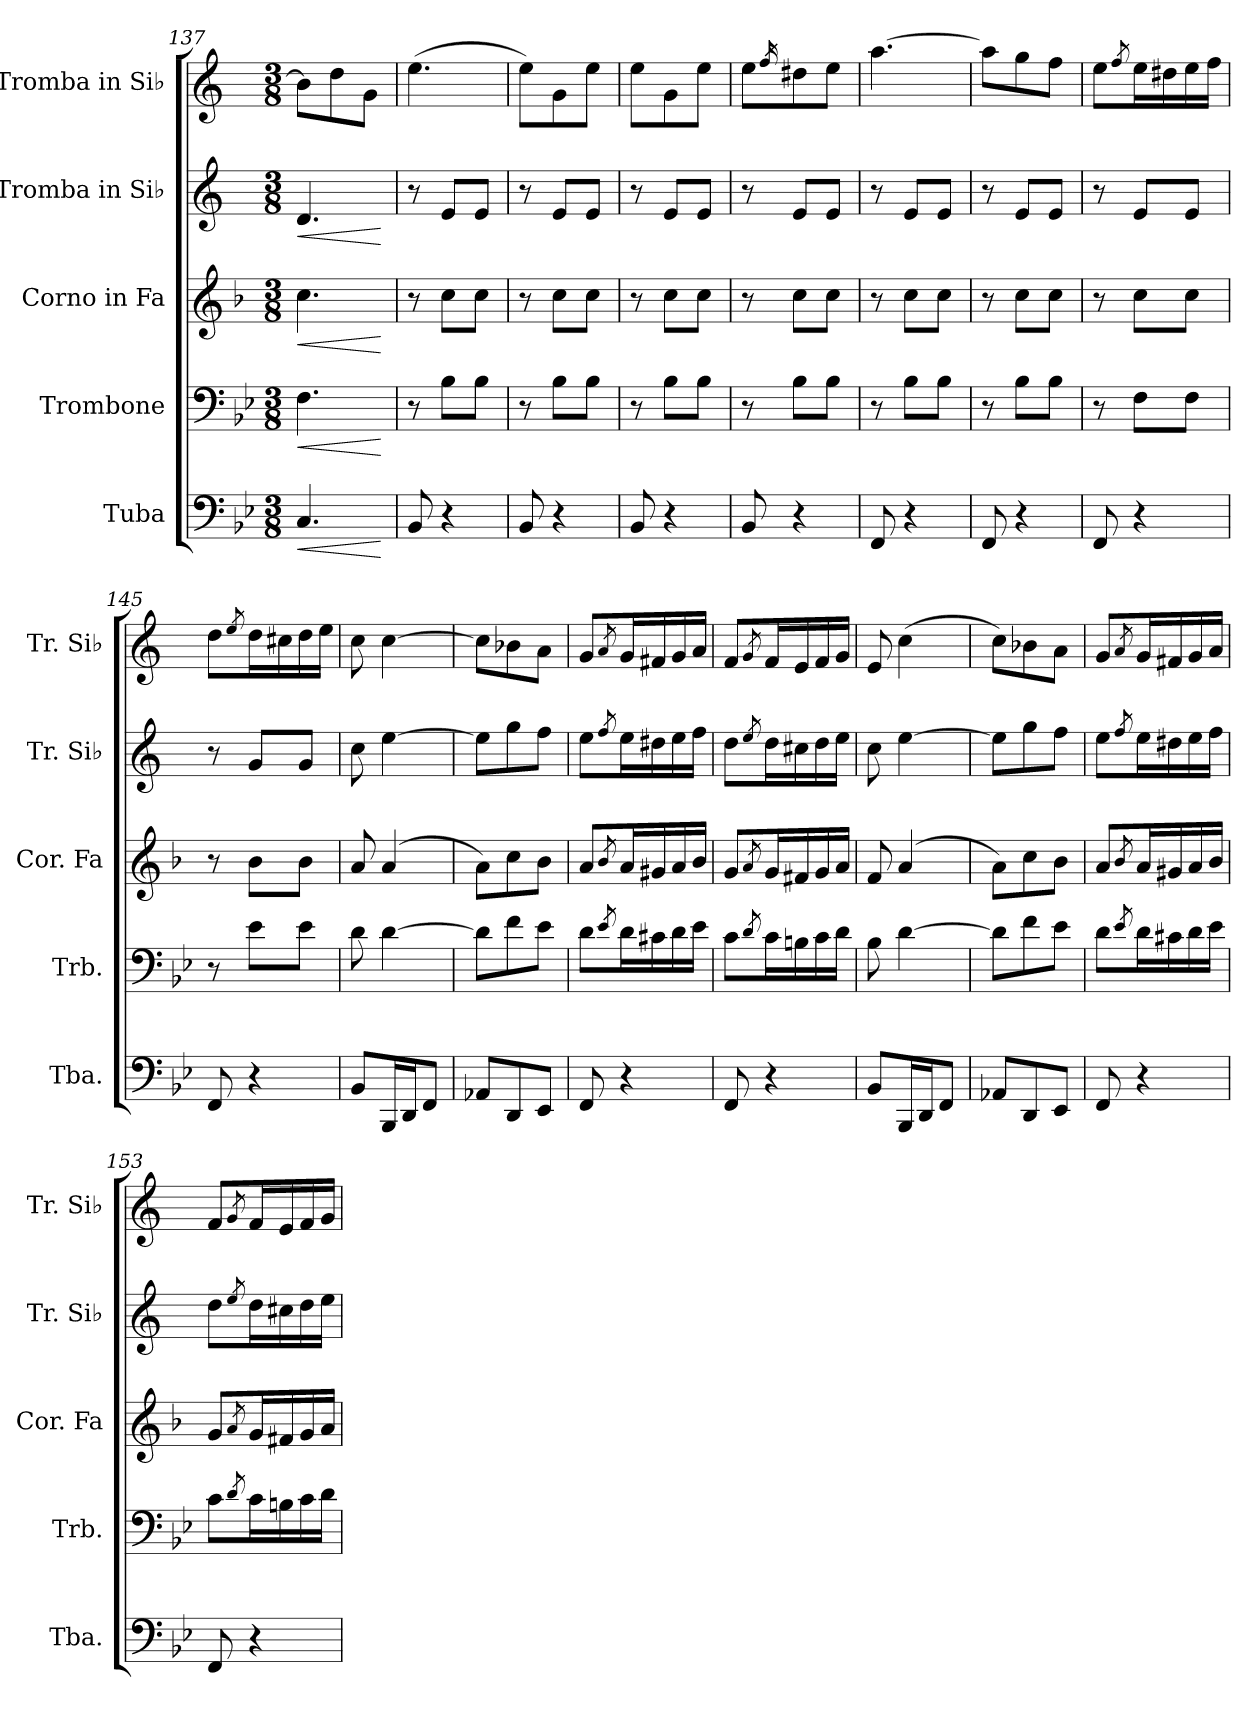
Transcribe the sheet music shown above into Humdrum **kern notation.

**kern	**dynam	**kern	**dynam	**kern	**dynam	**kern	**dynam	**kern
*part5	*part5	*part4	*part4	*part3	*part3	*part2	*part2	*part1
*staff5	*staff5	*staff4	*staff4	*staff3	*staff3	*staff2	*staff2	*staff1
*I"Tuba	*	*I"Trombone	*	*I"Corno in Fa	*	*I"Tromba in Si♭	*	*I"Tromba in Si♭
*I'Tba.	*	*I'Trb.	*	*I'Cor. Fa	*	*I'Tr. Si♭	*	*I'Tr. Si♭
*clefF4	*	*clefF4	*	*clefG2	*	*clefG2	*	*clefG2
*	*	*	*	*ITrd4c7	*	*ITrd1c2	*	*ITrd1c2
*k[b-e-]	*	*k[b-e-]	*	*k[b-e-]	*	*k[b-e-]	*	*k[b-e-]
*M3/8	*	*M3/8	*	*M3/8	*	*M3/8	*	*M3/8
=137	=137	=137	=137	=137	=137	=137	=137	=137
!	!LO:HP:b	!	!LO:HP:b	!	!LO:HP:b	!	!LO:HP:b	!
4.C/	<	4.F\	<	4.f\	<	4.c/	<	8a\L]
.	.	.	.	.	.	.	.	8cc\
.	.	.	.	.	.	.	.	8f\J
.	[	.	[	.	[	.	[	.
=138	=138	=138	=138	=138	=138	=138	=138	=138
8BB-/	.	8r	.	8r	.	8r	.	(4.dd\
4r	.	8B-\L	.	8f\L	.	8d/L	.	.
.	.	8B-\J	.	8f\J	.	8d/J	.	.
=139	=139	=139	=139	=139	=139	=139	=139	=139
8BB-/	.	8r	.	8r	.	8r	.	8dd\L)
4r	.	8B-\L	.	8f\L	.	8d/L	.	8f\
.	.	8B-\J	.	8f\J	.	8d/J	.	8dd\J
=140	=140	=140	=140	=140	=140	=140	=140	=140
8BB-/	.	8r	.	8r	.	8r	.	8dd\L
4r	.	8B-\L	.	8f\L	.	8d/L	.	8f\
.	.	8B-\J	.	8f\J	.	8d/J	.	8dd\J
=141	=141	=141	=141	=141	=141	=141	=141	=141
8BB-/	.	8r	.	8r	.	8r	.	8dd\L
.	.	.	.	.	.	.	.	16qee-/
4r	.	8B-\L	.	8f\L	.	8d/L	.	8cc#X\
.	.	8B-\J	.	8f\J	.	8d/J	.	8dd\J
=142	=142	=142	=142	=142	=142	=142	=142	=142
8FF/	.	8r	.	8r	.	8r	.	[4.gg\
4r	.	8B-\L	.	8f\L	.	8d/L	.	.
.	.	8B-\J	.	8f\J	.	8d/J	.	.
=143	=143	=143	=143	=143	=143	=143	=143	=143
8FF/	.	8r	.	8r	.	8r	.	8gg\L]
4r	.	8B-\L	.	8f\L	.	8d/L	.	8ff\
.	.	8B-\J	.	8f\J	.	8d/J	.	8ee-\J
=144	=144	=144	=144	=144	=144	=144	=144	=144
8FF/	.	8r	.	8r	.	8r	.	8dd\L
.	.	.	.	.	.	.	.	8qee-/
4r	.	8F\L	.	8f\L	.	8d/L	.	16dd\L
.	.	.	.	.	.	.	.	16cc#X\
.	.	8F\J	.	8f\J	.	8d/J	.	16dd\
.	.	.	.	.	.	.	.	16ee-\JJ
!!LO:LB:g=z
=145	=145	=145	=145	=145	=145	=145	=145	=145
8FF/	.	8r	.	8r	.	8r	.	8cc\L
.	.	.	.	.	.	.	.	8qdd/
4r	.	8e-\L	.	8e-\L	.	8f/L	.	16cc\L
.	.	.	.	.	.	.	.	16bn\
.	.	8e-\J	.	8e-\J	.	8f/J	.	16cc\
.	.	.	.	.	.	.	.	16dd\JJ
=146	=146	=146	=146	=146	=146	=146	=146	=146
8BB-/L	.	8d\	.	8d/	.	8b-\	.	8b-\
16BBB-/L	.	[4d\	.	(4d/	.	[4dd\	.	[4b-\
16DD/J	.	.	.	.	.	.	.	.
8FF/J	.	.	.	.	.	.	.	.
=147	=147	=147	=147	=147	=147	=147	=147	=147
8AA-X/L	.	8d\L]	.	8d\L)	.	8dd\L]	.	8b-\L]
8DD/	.	8f\	.	8f\	.	8ff\	.	8a-X\
8EE-/J	.	8e-\J	.	8e-\J	.	8ee-\J	.	8g\J
=148	=148	=148	=148	=148	=148	=148	=148	=148
8FF/	.	8d\L	.	8d/L	.	8dd\L	.	8f/L
.	.	8qe-/	.	8qe-/	.	8qee-/	.	8qg/
4r	.	16d\L	.	16d/L	.	16dd\L	.	16f/L
.	.	16c#X\	.	16c#X/	.	16cc#X\	.	16en/
.	.	16d\	.	16d/	.	16dd\	.	16f/
.	.	16e-\JJ	.	16e-/JJ	.	16ee-\JJ	.	16g/JJ
=149	=149	=149	=149	=149	=149	=149	=149	=149
8FF/	.	8c\L	.	8c/L	.	8cc\L	.	8e-/L
.	.	8qd/	.	8qd/	.	8qdd/	.	8qf/
4r	.	16c\L	.	16c/L	.	16cc\L	.	16e-/L
.	.	16Bn\	.	16Bn/	.	16bn\	.	16d/
.	.	16c\	.	16c/	.	16cc\	.	16e-/
.	.	16d\JJ	.	16d/JJ	.	16dd\JJ	.	16f/JJ
=150	=150	=150	=150	=150	=150	=150	=150	=150
8BB-/L	.	8B-\	.	8B-/	.	8b-\	.	8d/
16BBB-/L	.	[4d\	.	(4d/	.	[4dd\	.	(4b-\
16DD/J	.	.	.	.	.	.	.	.
8FF/J	.	.	.	.	.	.	.	.
=151	=151	=151	=151	=151	=151	=151	=151	=151
8AA-X/L	.	8d\L]	.	8d\L)	.	8dd\L]	.	8b-\L)
8DD/	.	8f\	.	8f\	.	8ff\	.	8a-X\
8EE-/J	.	8e-\J	.	8e-\J	.	8ee-\J	.	8g\J
!!LO:LB:g=z
=152	=152	=152	=152	=152	=152	=152	=152	=152
8FF/	.	8d\L	.	8d/L	.	8dd\L	.	8f/L
.	.	8qe-/	.	8qe-/	.	8qee-/	.	8qg/
4r	.	16d\L	.	16d/L	.	16dd\L	.	16f/L
.	.	16c#X\	.	16c#X/	.	16cc#X\	.	16en/
.	.	16d\	.	16d/	.	16dd\	.	16f/
.	.	16e-\JJ	.	16e-/JJ	.	16ee-\JJ	.	16g/JJ
=153	=153	=153	=153	=153	=153	=153	=153	=153
8FF/	.	8c\L	.	8c/L	.	8cc\L	.	8e-/L
.	.	8qd/	.	8qd/	.	8qdd/	.	8qf/
4r	.	16c\L	.	16c/L	.	16cc\L	.	16e-/L
.	.	16Bn\	.	16Bn/	.	16bn\	.	16d/
.	.	16c\	.	16c/	.	16cc\	.	16e-/
.	.	16d\JJ	.	16d/JJ	.	16dd\JJ	.	16f/JJ
=	=	=	=	=	=	=	=	=
*-	*-	*-	*-	*-	*-	*-	*-	*-
